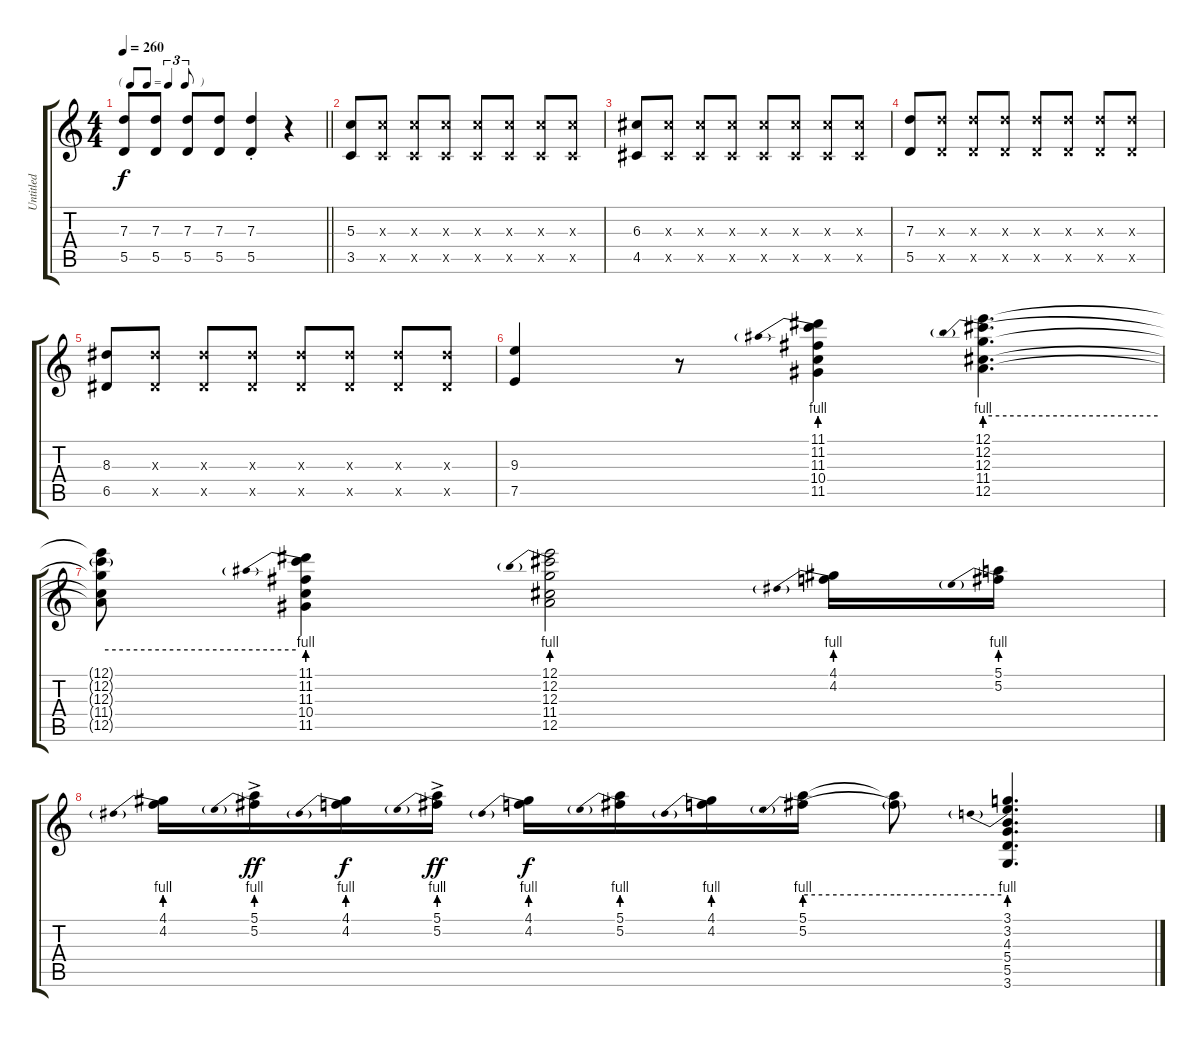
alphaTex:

\track ("Untitled" "Untitled") {instrument acousticguitarsteel}
\staff {score tabs}
\tuning (E4 B3 G3 D3 A2 E2) {hide}
\ts (4 4)
\tf triplet8th
\tempo 260
\clef g2
\barLineRight lightlight
\ks c
(7.3 5.5).8{dy f} (7.3 5.5).8 (7.3 5.5).8 (7.3 5.5).8 (7.3{st} 5.5{st}).4 r.4 |
(5.3 3.5).8 (5.3{x} 3.5{x}).8 (5.3{x} 3.5{x}).8 (5.3{x} 3.5{x}).8 (5.3{x} 3.5{x}).8 (5.3{x} 3.5{x}).8 (5.3{x} 3.5{x}).8 (5.3{x} 3.5{x}).8 |
(6.3 4.5).8 (6.3{x} 4.5{x}).8 (6.3{x} 4.5{x}).8 (6.3{x} 4.5{x}).8 (6.3{x} 4.5{x}).8 (6.3{x} 4.5{x}).8 (6.3{x} 4.5{x}).8 (6.3{x} 4.5{x}).8 |
(7.3 5.5).8 (7.3{x} 5.5{x}).8 (7.3{x} 5.5{x}).8 (7.3{x} 5.5{x}).8 (7.3{x} 5.5{x}).8 (7.3{x} 5.5{x}).8 (7.3{x} 5.5{x}).8 (7.3{x} 5.5{x}).8 |
(8.3 6.5).8 (8.3{x} 6.5{x}).8 (8.3{x} 6.5{x}).8 (8.3{x} 6.5{x}).8 (8.3{x} 6.5{x}).8 (8.3{x} 6.5{x}).8 (8.3{x} 6.5{x}).8 (8.3{x} 6.5{x}).8 |
(9.3 7.5).4 r.8 (11.1 11.2{be (prebend 0 4 60 4)} 11.3 10.4 11.5).4 (12.1 12.2{be (prebend 0 4 60 4)} 12.3 11.4 12.5).4{d} |
(12.1{t} 12.2{be (hold 0 4 60 4) t} 12.3{t} 11.4{t} 12.5{t}).8 (11.1 11.2{be (prebend 0 4 60 4)} 11.3 10.4 11.5).4 (12.1 12.2{be (prebend 0 4 60 4)} 12.3 11.4 12.5).2 (4.1 4.2{be (prebend 0 4 60 4)}).16 (5.1 5.2{be (prebend 0 4 60 4)}).16 |
(4.1 4.2{be (prebend 0 4 60 4)}).16 (5.1{ac} 5.2{be (prebend 0 4 60 4) ac}).16{dy ff} (4.1 4.2{be (prebend 0 4 60 4)}).16{dy f} (5.1{ac} 5.2{be (prebend 0 4 60 4) ac}).16{dy ff} (4.1 4.2{be (prebend 0 4 60 4)}).16{dy f} (5.1 5.2{be (prebend 0 4 60 4)}).16 (4.1 4.2{be (prebend 0 4 60 4)}).16 (5.1 5.2{be (prebend 0 4 60 4)}).16 (5.1{t} 5.2{be (hold 0 4 60 4) t}).8 (3.1 3.2{be (prebend 0 4 60 4)} 4.3 5.4 5.5 3.6).4{d}
